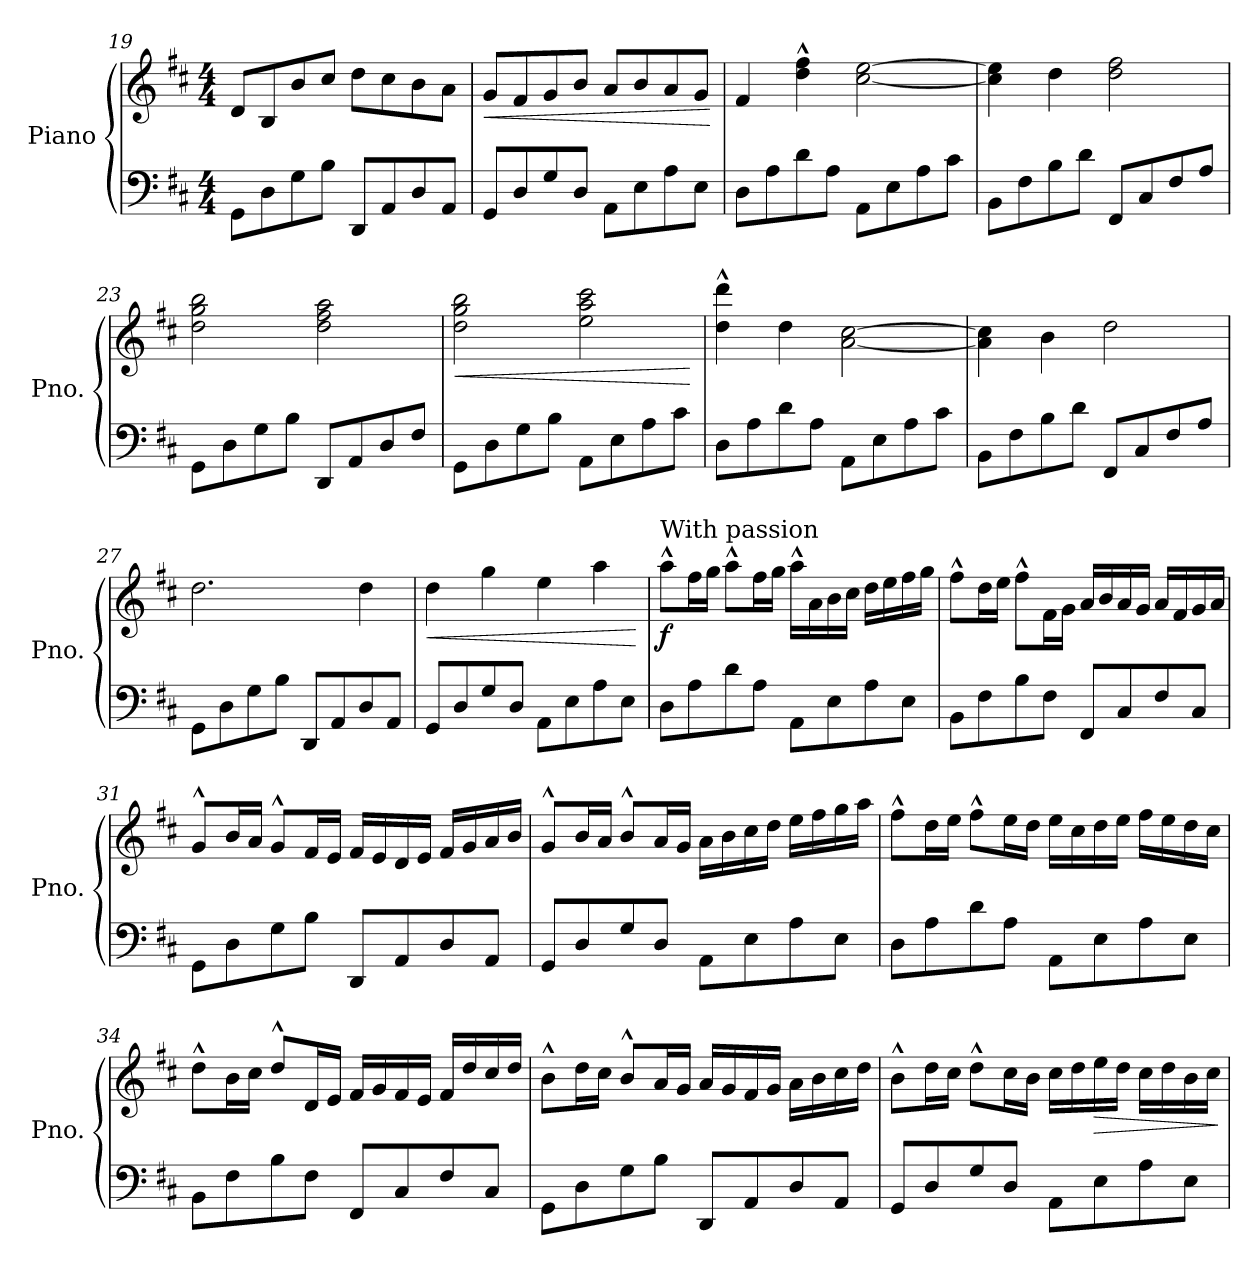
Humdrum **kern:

**kern	**kern	**dynam
*part1	*part1	*part1
*staff2	*staff1	*staff1/2
*I"Piano	*	*
*I'Pno.	*	*
*clefF4	*clefG2	*
*k[f#c#]	*k[f#c#]	*
*M4/4	*M4/4	*
=19	=19	=19
8GG\L	8d/L	.
8D\	8B/	.
8G\	8b/	.
8B\J	8cc#/J	.
8DD/L	8dd\L	.
8AA/	8cc#\	.
8D/	8b\	.
8AA/J	8a\J	.
=20	=20	=20
!	!	!LO:HP:b
8GG/L	8g/L	<
8D/	8f#/	.
8G/	8g/	.
8D/J	8b/J	.
8AA\L	8a/L	.
8E\	8b/	.
8A\	8a/	.
8E\J	8g/J	.
.	.	[
=21	=21	=21
8D\L	4f#/	.
8A\	.	.
8d\	4dd\^^ 4ff#\^^	.
8A\J	.	.
8AA\L	[2cc#\ [2ee\	.
8E\	.	.
8A\	.	.
8c#\J	.	.
=22	=22	=22
8BB\L	4cc#\] 4ee\]	.
8F#\	.	.
8B\	4dd\	.
8d\J	.	.
8FF#/L	2dd\ 2ff#\	.
8C#/	.	.
8F#/	.	.
8A/J	.	.
!!LO:LB:g=z
=23	=23	=23
8GG\L	2dd\ 2gg\ 2bb\	.
8D\	.	.
8G\	.	.
8B\J	.	.
8DD/L	2dd\ 2ff#\ 2aa\	.
8AA/	.	.
8D/	.	.
8F#/J	.	.
=24	=24	=24
!	!	!LO:HP:b
8GG\L	2dd\ 2gg\ 2bb\	<
8D\	.	.
8G\	.	.
8B\J	.	.
8AA\L	2ee\ 2aa\ 2ccc#\	.
8E\	.	.
8A\	.	.
8c#\J	.	.
.	.	[
=25	=25	=25
8D\L	4dd\^^ 4ddd\^^	.
8A\	.	.
8d\	4dd\	.
8A\J	.	.
8AA\L	[2a\ [2cc#\	.
8E\	.	.
8A\	.	.
8c#\J	.	.
=26	=26	=26
8BB\L	4a\] 4cc#\]	.
8F#\	.	.
8B\	4b\	.
8d\J	.	.
8FF#/L	2dd\	.
8C#/	.	.
8F#/	.	.
8A/J	.	.
=27	=27	=27
8GG\L	2.dd\	.
8D\	.	.
8G\	.	.
8B\J	.	.
8DD/L	.	.
8AA/	.	.
8D/	4dd\	.
8AA/J	.	.
=28	=28	=28
!	!	!LO:HP:b
8GG/L	4dd\	<
8D/	.	.
8G/	4gg\	.
8D/J	.	.
8AA\L	4ee\	.
8E\	.	.
8A\	4aa\	.
8E\J	.	.
.	.	[
!!LO:PB:g=z
=29	=29	=29
!	!LO:TX:a:t=With passion	!
!	!	!LO:DY:b
8D\L	8aa^^\L	f
8A\	16ff#\L	.
.	16gg\JJ	.
8d\	8aa^^\L	.
8A\J	16ff#\L	.
.	16gg\JJ	.
8AA\L	16aa^^\LL	.
.	16a\	.
8E\	16b\	.
.	16cc#\JJ	.
8A\	16dd\LL	.
.	16ee\	.
8E\J	16ff#\	.
.	16gg\JJ	.
=30	=30	=30
8BB\L	8ff#^^\L	.
8F#\	16dd\L	.
.	16ee\JJ	.
8B\	8ff#^^\L	.
8F#\J	16f#\L	.
.	16g\JJ	.
8FF#/L	16a/LL	.
.	16b/	.
8C#/	16a/	.
.	16g/JJ	.
8F#/	16a/LL	.
.	16f#/	.
8C#/J	16g/	.
.	16a/JJ	.
=31	=31	=31
8GG\L	8g^^/L	.
8D\	16b/L	.
.	16a/JJ	.
8G\	8g^^/L	.
8B\J	16f#/L	.
.	16e/JJ	.
8DD/L	16f#/LL	.
.	16e/	.
8AA/	16d/	.
.	16e/JJ	.
8D/	16f#/LL	.
.	16g/	.
8AA/J	16a/	.
.	16b/JJ	.
!!LO:LB:g=z
=32	=32	=32
8GG/L	8g^^/L	.
8D/	16b/L	.
.	16a/JJ	.
8G/	8b^^/L	.
8D/J	16a/L	.
.	16g/JJ	.
8AA\L	16a\LL	.
.	16b\	.
8E\	16cc#\	.
.	16dd\JJ	.
8A\	16ee\LL	.
.	16ff#\	.
8E\J	16gg\	.
.	16aa\JJ	.
=33	=33	=33
8D\L	8ff#^^\L	.
8A\	16dd\L	.
.	16ee\JJ	.
8d\	8ff#^^\L	.
8A\J	16ee\L	.
.	16dd\JJ	.
8AA\L	16ee\LL	.
.	16cc#\	.
8E\	16dd\	.
.	16ee\JJ	.
8A\	16ff#\LL	.
.	16ee\	.
8E\J	16dd\	.
.	16cc#\JJ	.
=34	=34	=34
8BB\L	8dd^^\L	.
8F#\	16b\L	.
.	16cc#\JJ	.
8B\	8dd^^/L	.
8F#\J	16d/L	.
.	16e/JJ	.
8FF#/L	16f#/LL	.
.	16g/	.
8C#/	16f#/	.
.	16e/JJ	.
8F#/	16f#/LL	.
.	16dd/	.
8C#/J	16cc#/	.
.	16dd/JJ	.
!!LO:LB:g=z
=35	=35	=35
8GG\L	8b^^\L	.
8D\	16dd\L	.
.	16cc#\JJ	.
8G\	8b^^/L	.
8B\J	16a/L	.
.	16g/JJ	.
8DD/L	16a/LL	.
.	16g/	.
8AA/	16f#/	.
.	16g/JJ	.
8D/	16a\LL	.
.	16b\	.
8AA/J	16cc#\	.
.	16dd\JJ	.
=36	=36	=36
8GG/L	8b^^\L	.
8D/	16dd\L	.
.	16cc#\JJ	.
8G/	8dd^^\L	.
8D/J	16cc#\L	.
.	16b\JJ	.
8AA\L	16cc#\LL	.
.	16dd\	.
!	!	!LO:HP:b
8E\	16ee\	>
.	16dd\JJ	.
8A\	16cc#\LL	.
.	16dd\	.
8E\J	16b\	.
.	16cc#\JJ	.
.	.	]
=	=	=
*-	*-	*-
